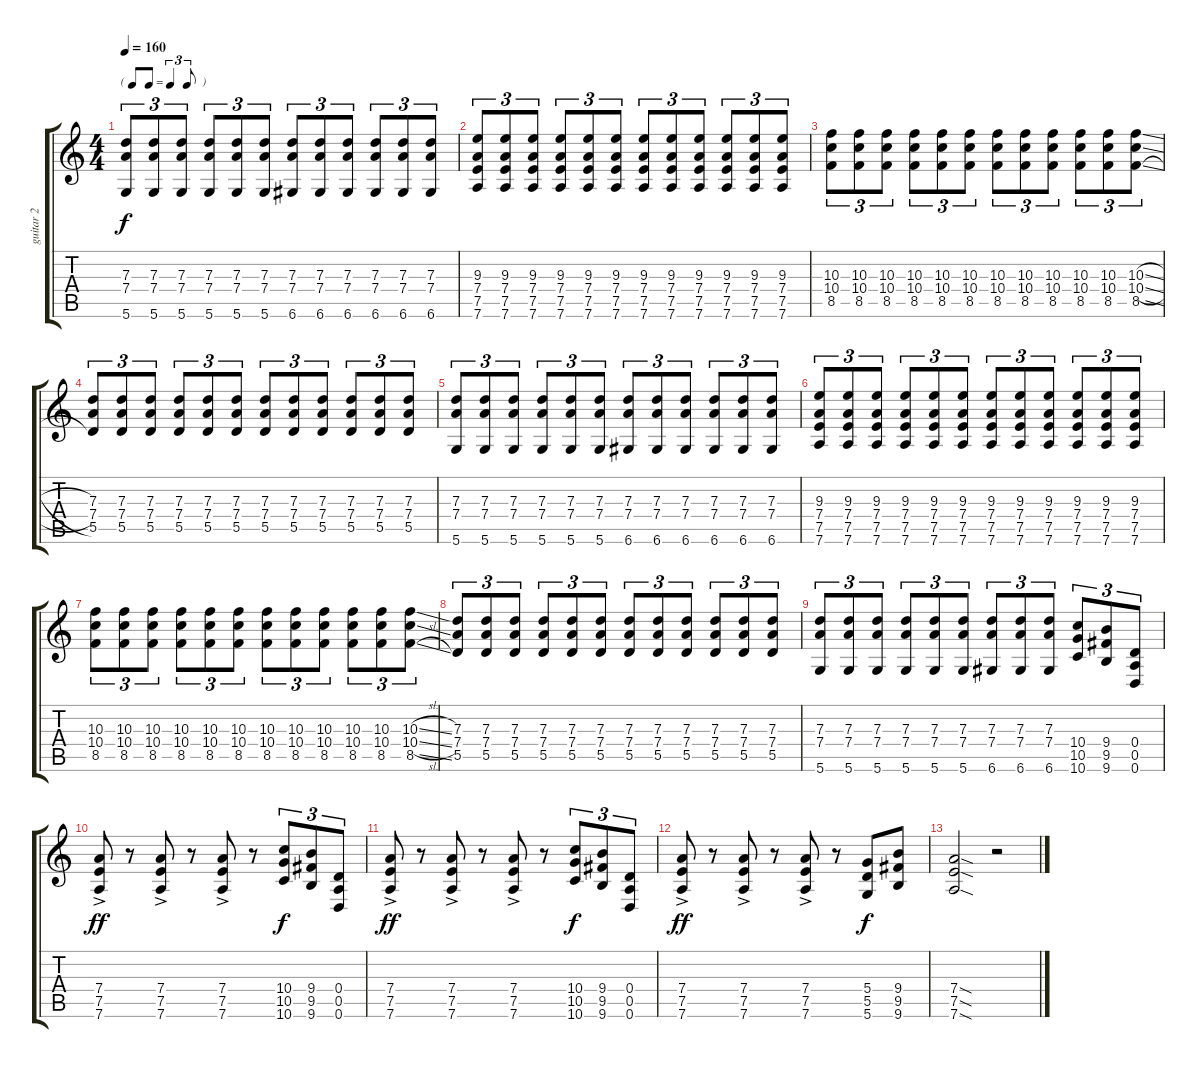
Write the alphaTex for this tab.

\track ("guitar 2" "guitar 2") {instrument overdrivenguitar}
\staff {score tabs}
\tuning (E4 B3 G3 D3 A2 D2) {hide}
\ts (4 4)
\tf triplet8th
\tempo 160
\clef g2
\ks c
(7.3 7.4 5.6).8{tu (3 2) dy f} (7.3 7.4 5.6).8{tu (3 2)} (7.3 7.4 5.6).8{tu (3 2)} (7.3 7.4 5.6).8{tu (3 2)} (7.3 7.4 5.6).8{tu (3 2)} (7.3 7.4 5.6).8{tu (3 2)} (7.3 7.4 6.6).8{tu (3 2)} (7.3 7.4 6.6).8{tu (3 2)} (7.3 7.4 6.6).8{tu (3 2)} (7.3 7.4 6.6).8{tu (3 2)} (7.3 7.4 6.6).8{tu (3 2)} (7.3 7.4 6.6).8{tu (3 2)} |
(9.3 7.4 7.5 7.6).8{tu (3 2)} (9.3 7.4 7.5 7.6).8{tu (3 2)} (9.3 7.4 7.5 7.6).8{tu (3 2)} (9.3 7.4 7.5 7.6).8{tu (3 2)} (9.3 7.4 7.5 7.6).8{tu (3 2)} (9.3 7.4 7.5 7.6).8{tu (3 2)} (9.3 7.4 7.5 7.6).8{tu (3 2)} (9.3 7.4 7.5 7.6).8{tu (3 2)} (9.3 7.4 7.5 7.6).8{tu (3 2)} (9.3 7.4 7.5 7.6).8{tu (3 2)} (9.3 7.4 7.5 7.6).8{tu (3 2)} (9.3 7.4 7.5 7.6).8{tu (3 2)} |
(10.3 10.4 8.5).8{tu (3 2)} (10.3 10.4 8.5).8{tu (3 2)} (10.3 10.4 8.5).8{tu (3 2)} (10.3 10.4 8.5).8{tu (3 2)} (10.3 10.4 8.5).8{tu (3 2)} (10.3 10.4 8.5).8{tu (3 2)} (10.3 10.4 8.5).8{tu (3 2)} (10.3 10.4 8.5).8{tu (3 2)} (10.3 10.4 8.5).8{tu (3 2)} (10.3 10.4 8.5).8{tu (3 2)} (10.3 10.4 8.5).8{tu (3 2)} (10.3{sl} 10.4{sl} 8.5{sl}).8{tu (3 2)} |
(7.3 7.4 5.5).8{tu (3 2)} (7.3 7.4 5.5).8{tu (3 2)} (7.3 7.4 5.5).8{tu (3 2)} (7.3 7.4 5.5).8{tu (3 2)} (7.3 7.4 5.5).8{tu (3 2)} (7.3 7.4 5.5).8{tu (3 2)} (7.3 7.4 5.5).8{tu (3 2)} (7.3 7.4 5.5).8{tu (3 2)} (7.3 7.4 5.5).8{tu (3 2)} (7.3 7.4 5.5).8{tu (3 2)} (7.3 7.4 5.5).8{tu (3 2)} (7.3 7.4 5.5).8{tu (3 2)} |
(7.3 7.4 5.6).8{tu (3 2)} (7.3 7.4 5.6).8{tu (3 2)} (7.3 7.4 5.6).8{tu (3 2)} (7.3 7.4 5.6).8{tu (3 2)} (7.3 7.4 5.6).8{tu (3 2)} (7.3 7.4 5.6).8{tu (3 2)} (7.3 7.4 6.6).8{tu (3 2)} (7.3 7.4 6.6).8{tu (3 2)} (7.3 7.4 6.6).8{tu (3 2)} (7.3 7.4 6.6).8{tu (3 2)} (7.3 7.4 6.6).8{tu (3 2)} (7.3 7.4 6.6).8{tu (3 2)} |
(9.3 7.4 7.5 7.6).8{tu (3 2)} (9.3 7.4 7.5 7.6).8{tu (3 2)} (9.3 7.4 7.5 7.6).8{tu (3 2)} (9.3 7.4 7.5 7.6).8{tu (3 2)} (9.3 7.4 7.5 7.6).8{tu (3 2)} (9.3 7.4 7.5 7.6).8{tu (3 2)} (9.3 7.4 7.5 7.6).8{tu (3 2)} (9.3 7.4 7.5 7.6).8{tu (3 2)} (9.3 7.4 7.5 7.6).8{tu (3 2)} (9.3 7.4 7.5 7.6).8{tu (3 2)} (9.3 7.4 7.5 7.6).8{tu (3 2)} (9.3 7.4 7.5 7.6).8{tu (3 2)} |
(10.3 10.4 8.5).8{tu (3 2)} (10.3 10.4 8.5).8{tu (3 2)} (10.3 10.4 8.5).8{tu (3 2)} (10.3 10.4 8.5).8{tu (3 2)} (10.3 10.4 8.5).8{tu (3 2)} (10.3 10.4 8.5).8{tu (3 2)} (10.3 10.4 8.5).8{tu (3 2)} (10.3 10.4 8.5).8{tu (3 2)} (10.3 10.4 8.5).8{tu (3 2)} (10.3 10.4 8.5).8{tu (3 2)} (10.3 10.4 8.5).8{tu (3 2)} (10.3{sl} 10.4{sl} 8.5{sl}).8{tu (3 2)} |
(7.3 7.4 5.5).8{tu (3 2)} (7.3 7.4 5.5).8{tu (3 2)} (7.3 7.4 5.5).8{tu (3 2)} (7.3 7.4 5.5).8{tu (3 2)} (7.3 7.4 5.5).8{tu (3 2)} (7.3 7.4 5.5).8{tu (3 2)} (7.3 7.4 5.5).8{tu (3 2)} (7.3 7.4 5.5).8{tu (3 2)} (7.3 7.4 5.5).8{tu (3 2)} (7.3 7.4 5.5).8{tu (3 2)} (7.3 7.4 5.5).8{tu (3 2)} (7.3 7.4 5.5).8{tu (3 2)} |
(7.3 7.4 5.6).8{tu (3 2)} (7.3 7.4 5.6).8{tu (3 2)} (7.3 7.4 5.6).8{tu (3 2)} (7.3 7.4 5.6).8{tu (3 2)} (7.3 7.4 5.6).8{tu (3 2)} (7.3 7.4 5.6).8{tu (3 2)} (7.3 7.4 6.6).8{tu (3 2)} (7.3 7.4 6.6).8{tu (3 2)} (7.3 7.4 6.6).8{tu (3 2)} (10.4 10.5 10.6).8{tu (3 2)} (9.4 9.5 9.6).8{tu (3 2)} (0.4 0.5 0.6).8{tu (3 2)} |
(7.4{ac} 7.5{ac} 7.6{ac}).8{dy ff} r.8 (7.4{ac} 7.5{ac} 7.6{ac}).8 r.8 (7.4{ac} 7.5{ac} 7.6{ac}).8 r.8 (10.4 10.5 10.6).8{tu (3 2) dy f} (9.4 9.5 9.6).8{tu (3 2)} (0.4 0.5 0.6).8{tu (3 2)} |
(7.4{ac} 7.5{ac} 7.6{ac}).8{dy ff} r.8 (7.4{ac} 7.5{ac} 7.6{ac}).8 r.8 (7.4{ac} 7.5{ac} 7.6{ac}).8 r.8 (10.4 10.5 10.6).8{tu (3 2) dy f} (9.4 9.5 9.6).8{tu (3 2)} (0.4 0.5 0.6).8{tu (3 2)} |
(7.4{ac} 7.5{ac} 7.6{ac}).8{dy ff} r.8 (7.4{ac} 7.5{ac} 7.6{ac}).8 r.8 (7.4{ac} 7.5{ac} 7.6{ac}).8 r.8 (5.4 5.5 5.6).8{dy f} (9.4 9.5 9.6).8 |
(7.4{sod} 7.5{sod} 7.6{sod}).2 r.2
